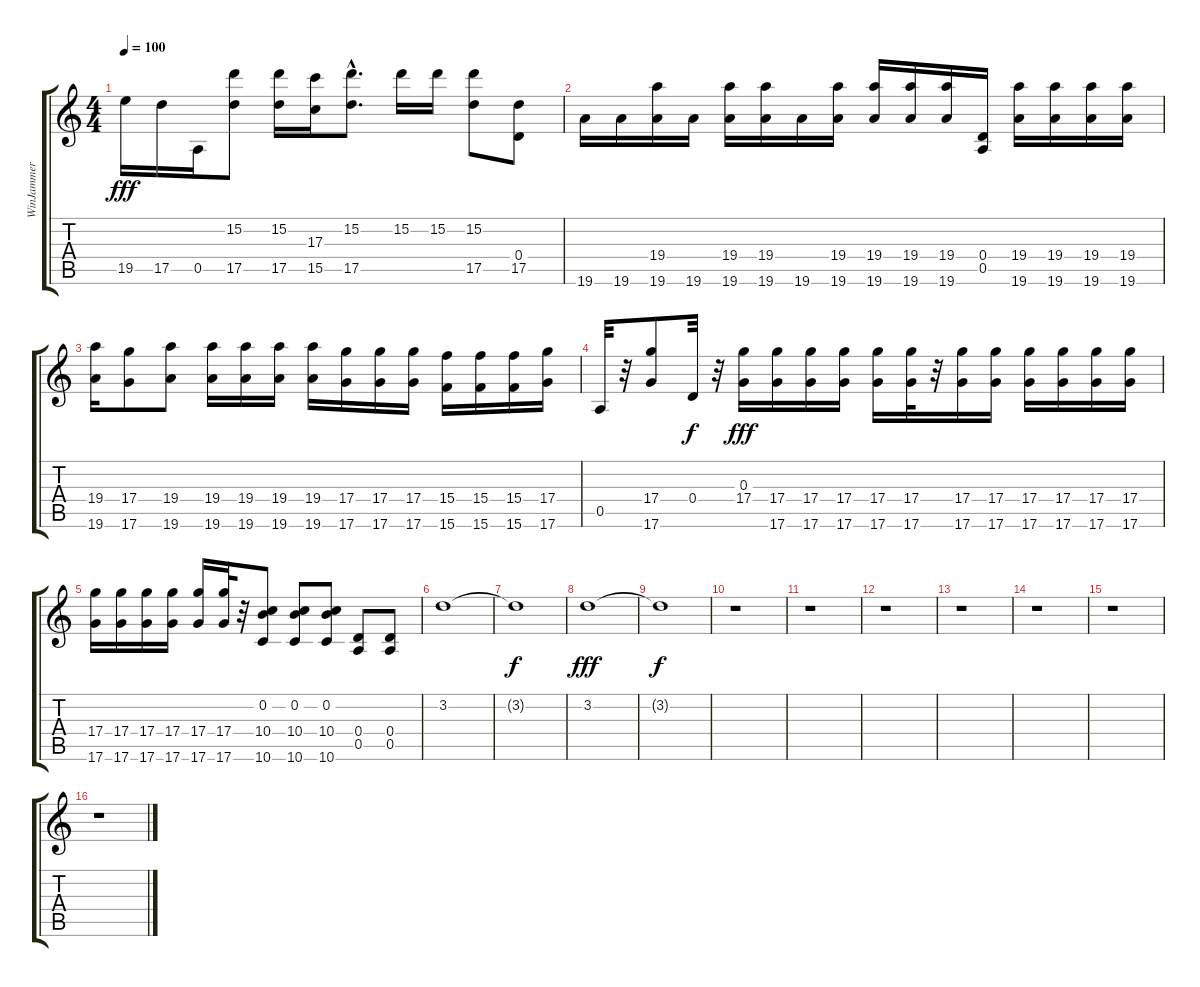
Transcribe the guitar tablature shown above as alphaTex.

\track ("WinJammer Demo" "WinJammer ") {instrument distortionguitar}
\staff {score tabs}
\tuning (E4 B3 G3 D3 A2 D2) {hide}
\ts (4 4)
\tempo 100
\clef g2
\ks c
19.5.16{dy fff} 17.5.16 0.5.16 (15.2 17.5).8 (15.2 17.5).16 (17.3 15.5).16 (15.2{hac} 17.5{hac}).8{d} 15.2.16 15.2.16 (15.2 17.5).8 (0.4 17.5).8 |
19.6.16 19.6.16 (19.4 19.6).16 19.6.16 (19.4 19.6).16 (19.4 19.6).16 19.6.16 (19.4 19.6).16 (19.4 19.6).16 (19.4 19.6).16 (19.4 19.6).16 (0.4 0.5).16 (19.4 19.6).16 (19.4 19.6).16 (19.4 19.6).16 (19.4 19.6).16 |
(19.4 19.6).16 (17.4 17.6).8 (19.4 19.6).8 (19.4 19.6).16 (19.4 19.6).16 (19.4 19.6).16 (19.4 19.6).16 (17.4 17.6).16 (17.4 17.6).16 (17.4 17.6).16 (15.4 15.6).16 (15.4 15.6).16 (15.4 15.6).16 (17.4 17.6).16 |
0.5.32 r.32 (17.4 17.6).8 0.4.32{dy f} r.32 (0.3 17.4).16{dy fff} (17.4 17.6).16 (17.4 17.6).16 (17.4 17.6).16 (17.4 17.6).16 (17.4 17.6).32 r.32 (17.4 17.6).16 (17.4 17.6).16 (17.4 17.6).16 (17.4 17.6).16 (17.4 17.6).16 (17.4 17.6).16 |
(17.4 17.6).16 (17.4 17.6).16 (17.4 17.6).16 (17.4 17.6).16 (17.4 17.6).16 (17.4 17.6).32 r.32 (0.2 10.4 10.6).8 (0.2 10.4 10.6).8 (0.2 10.4 10.6).8 (0.4 0.5).8 (0.4 0.5).8 |
3.2.1 |
3.2{t}.1{dy f} |
3.2.1{dy fff} |
3.2{t}.1{dy f} |
r.1 |
r.1 |
r.1 |
r.1 |
r.1 |
r.1 |
r.1
